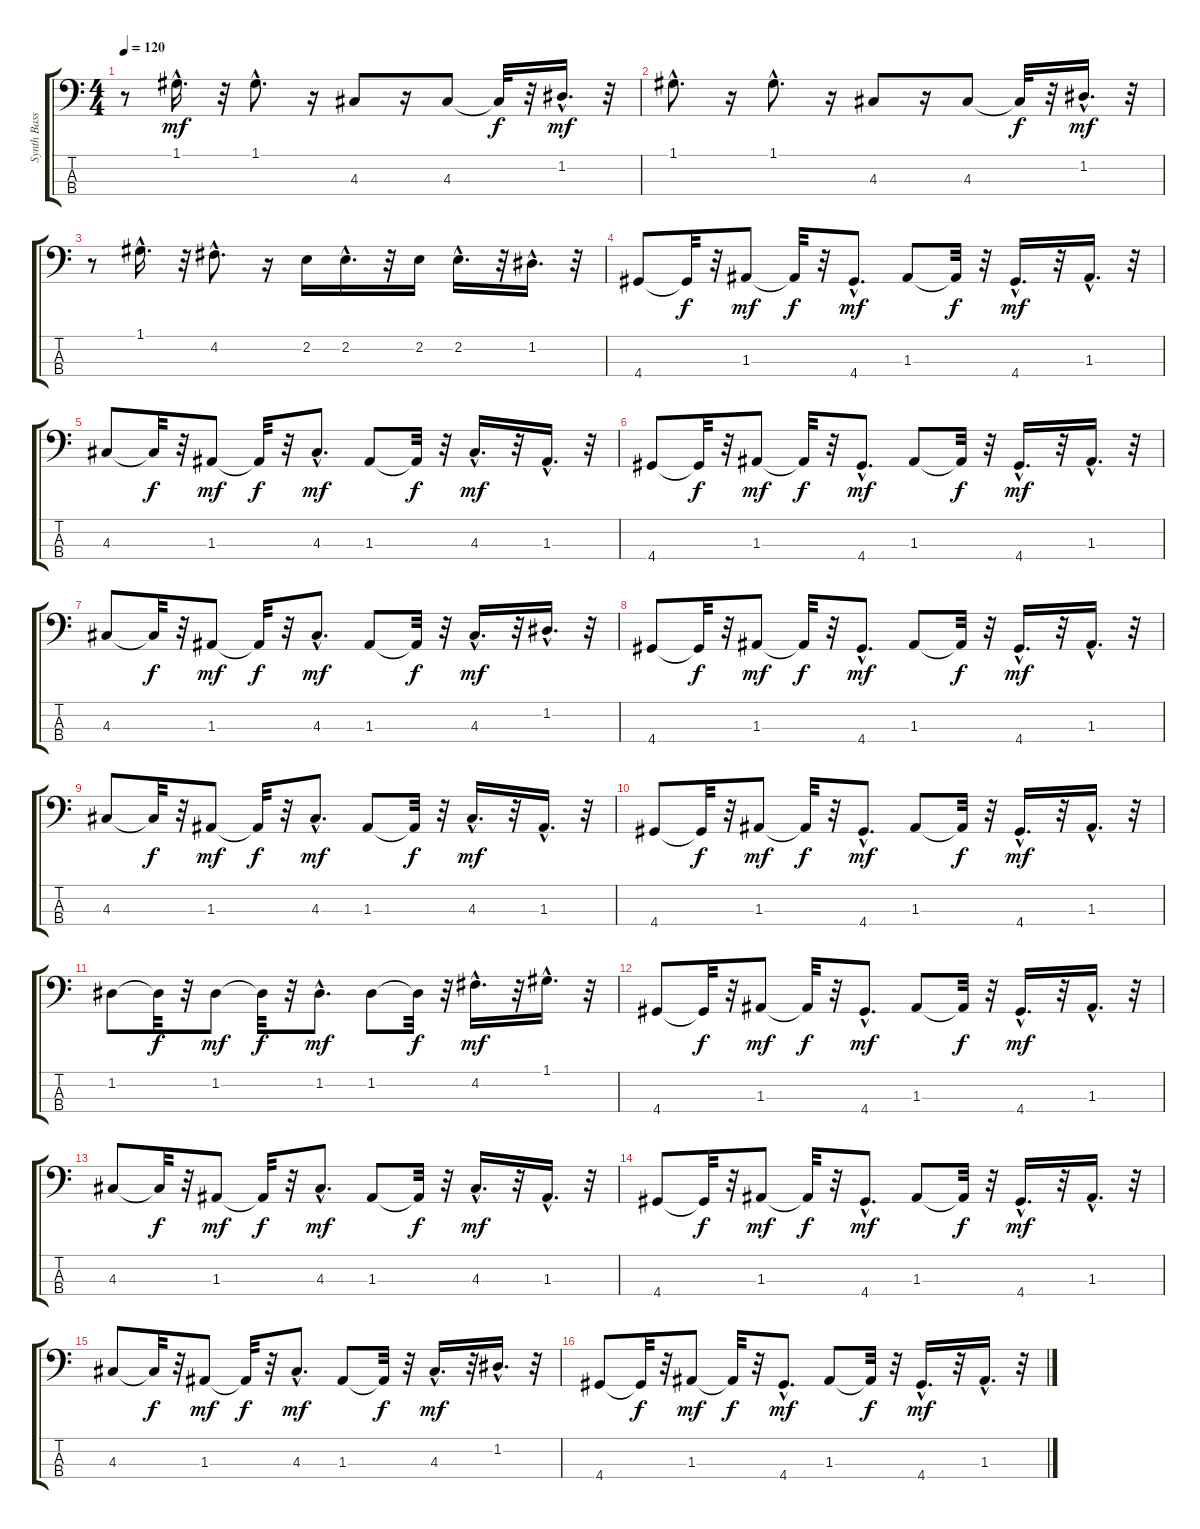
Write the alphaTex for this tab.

\track ("Synth Bass 2" "Synth Bass") {instrument synthbass2}
\staff {score tabs}
\tuning (G2 D2 A1 E1) {hide}
\ts (4 4)
\tempo 120
\clef f4
\ks c
r.8{dy mf} 1.1{hac}.16{d} r.32 1.1{hac}.8{d} r.16 4.3.8 r.16 4.3.8 4.3{t}.32{dy f} r.32 1.2{hac}.16{d dy mf} r.32 |
1.1{hac}.8{d} r.16 1.1{hac}.8{d} r.16 4.3.8 r.16 4.3.8 4.3{t}.32{dy f} r.32 1.2{hac}.16{d dy mf} r.32 |
r.8 1.1{hac}.16{d} r.32 4.2{hac}.8{d} r.16 2.2.16 2.2{hac}.16{d} r.32 2.2.16 2.2{hac}.16{d} r.32 1.2{hac}.16{d} r.32 |
4.4.8 4.4{t}.32{dy f} r.32 1.3.8{dy mf} 1.3{t}.32{dy f} r.32 4.4{hac}.8{d dy mf} 1.3.8 1.3{t}.32{dy f} r.32 4.4{hac}.16{d dy mf} r.32 1.3{hac}.16{d} r.32 |
4.3.8 4.3{t}.32{dy f} r.32 1.3.8{dy mf} 1.3{t}.32{dy f} r.32 4.3{hac}.8{d dy mf} 1.3.8 1.3{t}.32{dy f} r.32 4.3{hac}.16{d dy mf} r.32 1.3{hac}.16{d} r.32 |
4.4.8 4.4{t}.32{dy f} r.32 1.3.8{dy mf} 1.3{t}.32{dy f} r.32 4.4{hac}.8{d dy mf} 1.3.8 1.3{t}.32{dy f} r.32 4.4{hac}.16{d dy mf} r.32 1.3{hac}.16{d} r.32 |
4.3.8 4.3{t}.32{dy f} r.32 1.3.8{dy mf} 1.3{t}.32{dy f} r.32 4.3{hac}.8{d dy mf} 1.3.8 1.3{t}.32{dy f} r.32 4.3{hac}.16{d dy mf} r.32 1.2{hac}.16{d} r.32 |
4.4.8 4.4{t}.32{dy f} r.32 1.3.8{dy mf} 1.3{t}.32{dy f} r.32 4.4{hac}.8{d dy mf} 1.3.8 1.3{t}.32{dy f} r.32 4.4{hac}.16{d dy mf} r.32 1.3{hac}.16{d} r.32 |
4.3.8 4.3{t}.32{dy f} r.32 1.3.8{dy mf} 1.3{t}.32{dy f} r.32 4.3{hac}.8{d dy mf} 1.3.8 1.3{t}.32{dy f} r.32 4.3{hac}.16{d dy mf} r.32 1.3{hac}.16{d} r.32 |
4.4.8 4.4{t}.32{dy f} r.32 1.3.8{dy mf} 1.3{t}.32{dy f} r.32 4.4{hac}.8{d dy mf} 1.3.8 1.3{t}.32{dy f} r.32 4.4{hac}.16{d dy mf} r.32 1.3{hac}.16{d} r.32 |
1.2.8 1.2{t}.32{dy f} r.32 1.2.8{dy mf} 1.2{t}.32{dy f} r.32 1.2{hac}.8{d dy mf} 1.2.8 1.2{t}.32{dy f} r.32 4.2{hac}.16{d dy mf} r.32 1.1{hac}.16{d} r.32 |
4.4.8 4.4{t}.32{dy f} r.32 1.3.8{dy mf} 1.3{t}.32{dy f} r.32 4.4{hac}.8{d dy mf} 1.3.8 1.3{t}.32{dy f} r.32 4.4{hac}.16{d dy mf} r.32 1.3{hac}.16{d} r.32 |
4.3.8 4.3{t}.32{dy f} r.32 1.3.8{dy mf} 1.3{t}.32{dy f} r.32 4.3{hac}.8{d dy mf} 1.3.8 1.3{t}.32{dy f} r.32 4.3{hac}.16{d dy mf} r.32 1.3{hac}.16{d} r.32 |
4.4.8 4.4{t}.32{dy f} r.32 1.3.8{dy mf} 1.3{t}.32{dy f} r.32 4.4{hac}.8{d dy mf} 1.3.8 1.3{t}.32{dy f} r.32 4.4{hac}.16{d dy mf} r.32 1.3{hac}.16{d} r.32 |
4.3.8 4.3{t}.32{dy f} r.32 1.3.8{dy mf} 1.3{t}.32{dy f} r.32 4.3{hac}.8{d dy mf} 1.3.8 1.3{t}.32{dy f} r.32 4.3{hac}.16{d dy mf} r.32 1.2{hac}.16{d} r.32 |
4.4.8 4.4{t}.32{dy f} r.32 1.3.8{dy mf} 1.3{t}.32{dy f} r.32 4.4{hac}.8{d dy mf} 1.3.8 1.3{t}.32{dy f} r.32 4.4{hac}.16{d dy mf} r.32 1.3{hac}.16{d} r.32
